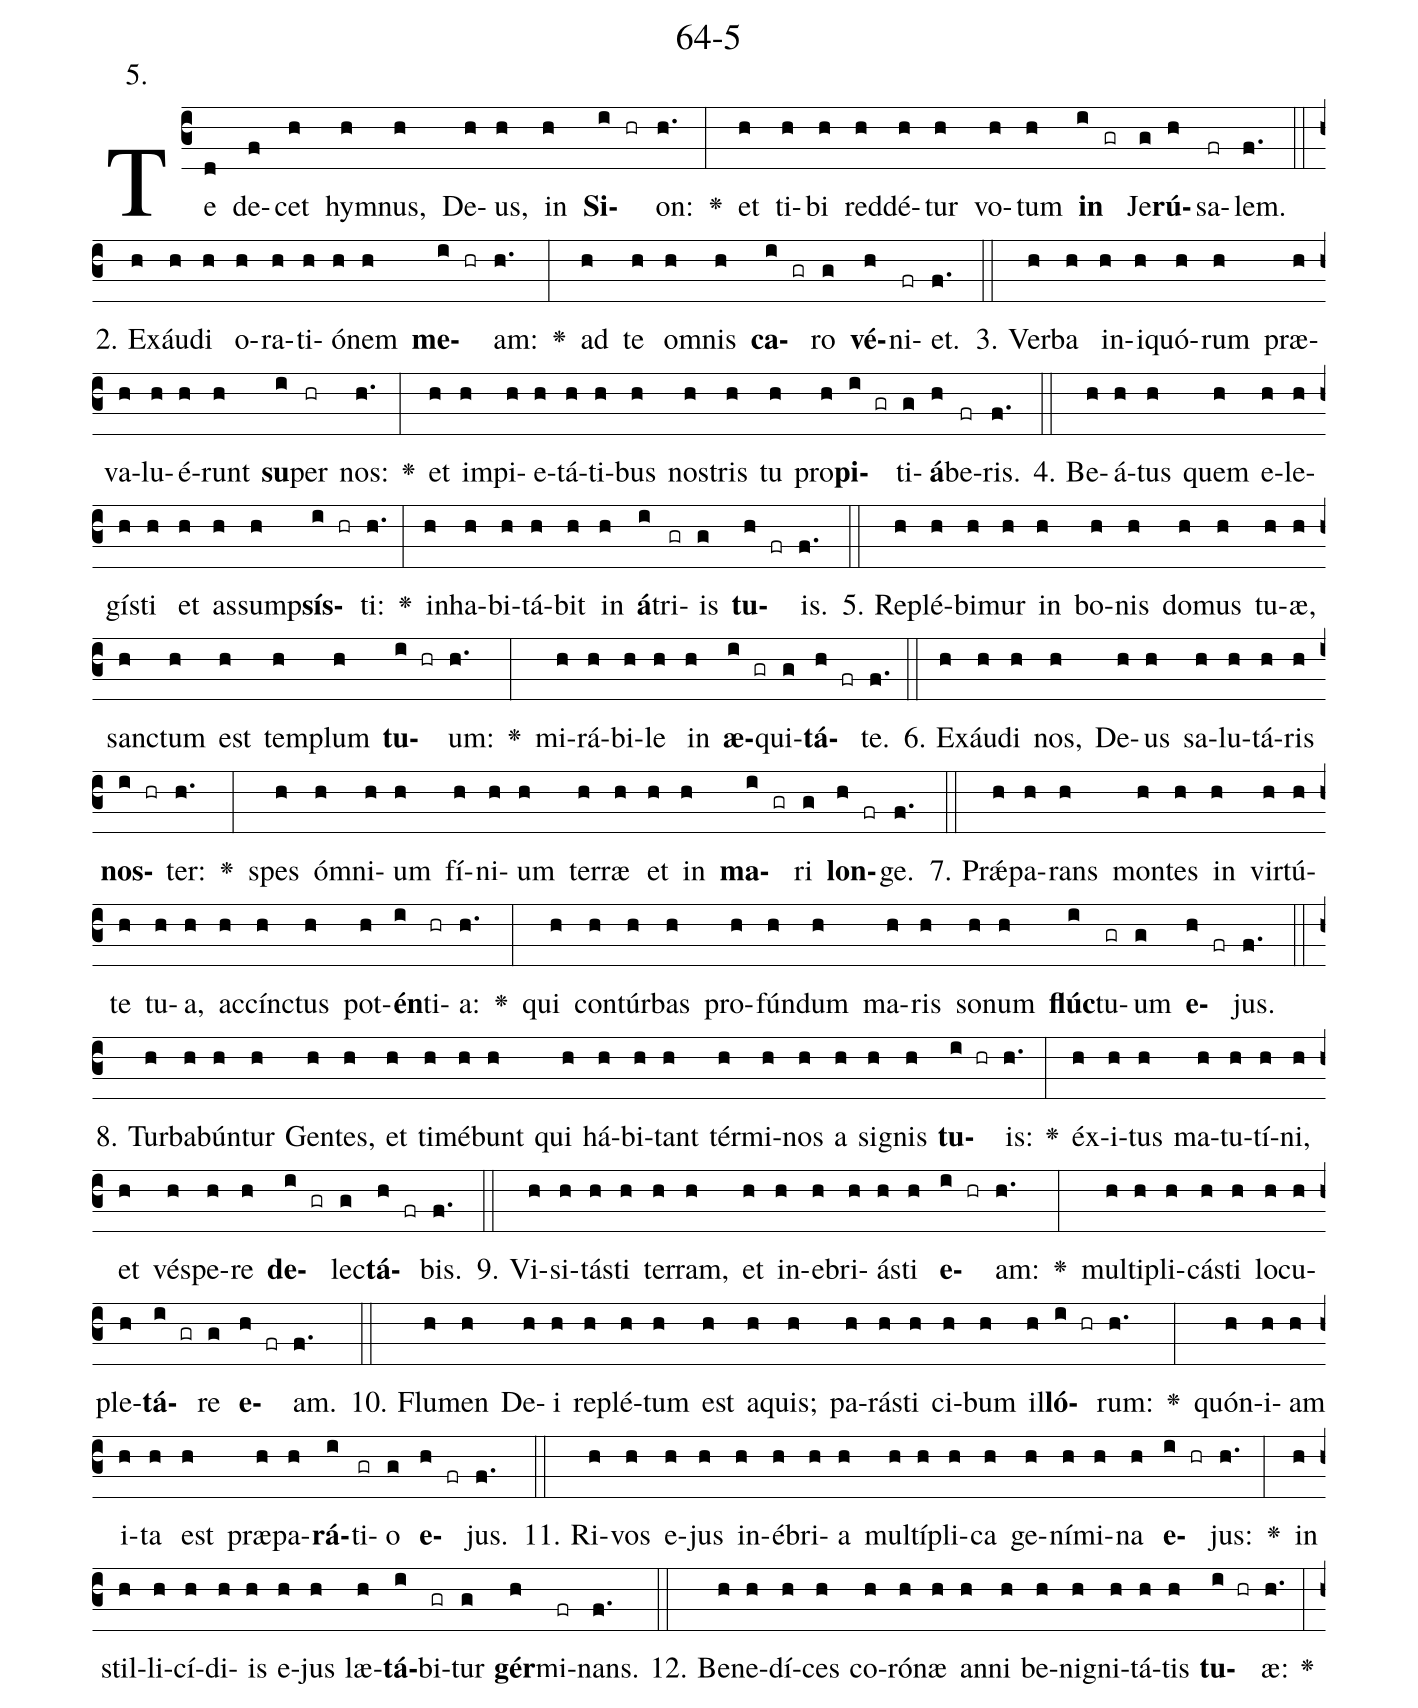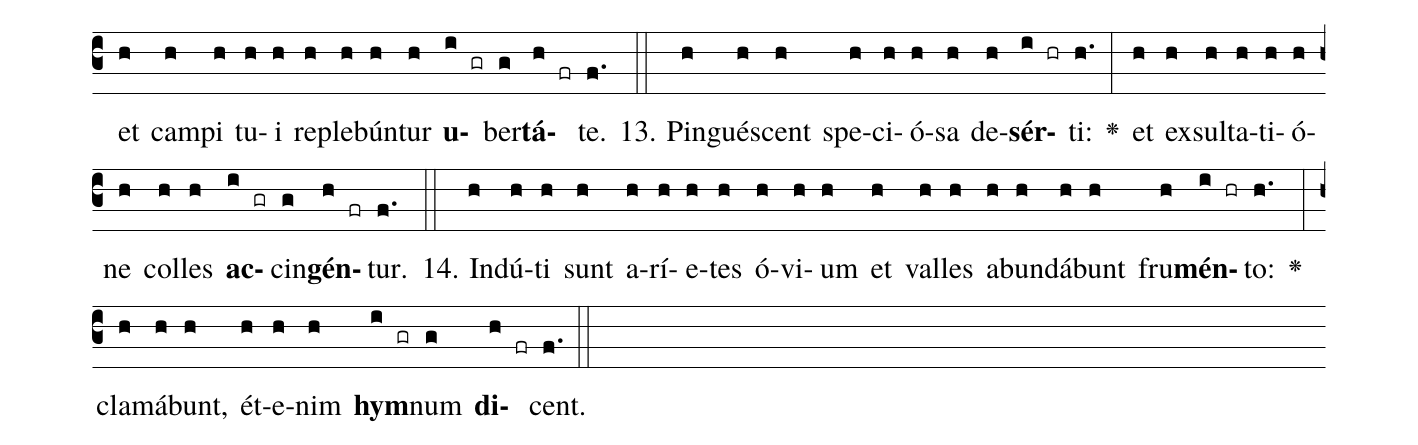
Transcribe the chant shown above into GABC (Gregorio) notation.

name: 64-5;
annotation: 5.;
%%
(c3)Te(d) de(f)cet(h) hym(h)nus,(h) De(h)us,(h) in(h) <b>Si</b>(i hr)on:(h.) <v>\greheightstar</v>(:) et(h) ti(h)bi(h) red(h)dé(h)tur(h) vo(h)tum(h) <b>in</b>(i gr) Je(g)<b>rú</b>(h)sa(fr)lem.(f.) (::)
2. Ex(h)áu(h)di(h) o(h)ra(h)ti(h)ó(h)nem(h) <b>me</b>(i hr)am:(h.) <v>\greheightstar</v>(:) ad(h) te(h) om(h)nis(h) <b>ca</b>(i gr)ro(g) <b>vé</b>(h)ni(fr)et.(f.) (::)
3. Ver(h)ba(h) in(h)i(h)quó(h)rum(h) præ(h)va(h)lu(h)é(h)runt(h) <b>su</b>(i)per(hr) nos:(h.) <v>\greheightstar</v>(:) et(h) im(h)pi(h)e(h)tá(h)ti(h)bus(h) nos(h)tris(h) tu(h) pro(h)<b>pi</b>(i gr)ti(g)<b>á</b>(h)be(fr)ris.(f.) (::)
4. Be(h)á(h)tus(h) quem(h) e(h)le(h)gís(h)ti(h) et(h) as(h)sump(h)<b>sís</b>(i hr)ti:(h.) <v>\greheightstar</v>(:) in(h)ha(h)bi(h)tá(h)bit(h) in(h) <b>á</b>(i)tri(gr)is(g) <b>tu</b>(h fr)is.(f.) (::)
5. Re(h)plé(h)bi(h)mur(h) in(h) bo(h)nis(h) do(h)mus(h) tu(h)æ,(h) sanc(h)tum(h) est(h) tem(h)plum(h) <b>tu</b>(i hr)um:(h.) <v>\greheightstar</v>(:) mi(h)rá(h)bi(h)le(h) in(h) <b>æ</b>(i gr)qui(g)<b>tá</b>(h fr)te.(f.) (::)
6. Ex(h)áu(h)di(h) nos,(h) De(h)us(h) sa(h)lu(h)tá(h)ris(h) <b>nos</b>(i hr)ter:(h.) <v>\greheightstar</v>(:) spes(h) óm(h)ni(h)um(h) fí(h)ni(h)um(h) ter(h)ræ(h) et(h) in(h) <b>ma</b>(i gr)ri(g) <b>lon</b>(h fr)ge.(f.) (::)
7. Prǽ(h)pa(h)rans(h) mon(h)tes(h) in(h) vir(h)tú(h)te(h) tu(h)a,(h) ac(h)cínc(h)tus(h) pot(h)<b>én</b>(i)ti(hr)a:(h.) <v>\greheightstar</v>(:) qui(h) con(h)túr(h)bas(h) pro(h)fún(h)dum(h) ma(h)ris(h) so(h)num(h) <b>flúc</b>(i)tu(gr)um(g) <b>e</b>(h fr)jus.(f.) (::)
8. Tur(h)ba(h)bún(h)tur(h) Gen(h)tes,(h) et(h) ti(h)mé(h)bunt(h) qui(h) há(h)bi(h)tant(h) tér(h)mi(h)nos(h) a(h) si(h)gnis(h) <b>tu</b>(i hr)is:(h.) <v>\greheightstar</v>(:) éx(h)i(h)tus(h) ma(h)tu(h)tí(h)ni,(h) et(h) vés(h)pe(h)re(h) <b>de</b>(i gr)lec(g)<b>tá</b>(h fr)bis.(f.) (::)
9. Vi(h)si(h)tás(h)ti(h) ter(h)ram,(h) et(h) in(h)e(h)bri(h)ás(h)ti(h) <b>e</b>(i hr)am:(h.) <v>\greheightstar</v>(:) mul(h)ti(h)pli(h)cás(h)ti(h) lo(h)cu(h)ple(h)<b>tá</b>(i gr)re(g) <b>e</b>(h fr)am.(f.) (::)
10. Flu(h)men(h) De(h)i(h) re(h)plé(h)tum(h) est(h) a(h)quis;(h) pa(h)rás(h)ti(h) ci(h)bum(h) il(h)<b>ló</b>(i hr)rum:(h.) <v>\greheightstar</v>(:) quón(h)i(h)am(h) i(h)ta(h) est(h) præ(h)pa(h)<b>rá</b>(i)ti(gr)o(g) <b>e</b>(h fr)jus.(f.) (::)
11. Ri(h)vos(h) e(h)jus(h) in(h)é(h)bri(h)a(h) mul(h)tí(h)pli(h)ca(h) ge(h)ní(h)mi(h)na(h) <b>e</b>(i hr)jus:(h.) <v>\greheightstar</v>(:) in(h) stil(h)li(h)cí(h)di(h)is(h) e(h)jus(h) læ(h)<b>tá</b>(i)bi(gr)tur(g) <b>gér</b>(h)mi(fr)nans.(f.) (::)
12. Be(h)ne(h)dí(h)ces(h) co(h)ró(h)næ(h) an(h)ni(h) be(h)ni(h)gni(h)tá(h)tis(h) <b>tu</b>(i hr)æ:(h.) <v>\greheightstar</v>(:) et(h) cam(h)pi(h) tu(h)i(h) re(h)ple(h)bún(h)tur(h) <b>u</b>(i gr)ber(g)<b>tá</b>(h fr)te.(f.) (::)
13. Pin(h)gué(h)scent(h) spe(h)ci(h)ó(h)sa(h) de(h)<b>sér</b>(i hr)ti:(h.) <v>\greheightstar</v>(:) et(h) ex(h)sul(h)ta(h)ti(h)ó(h)ne(h) col(h)les(h) <b>ac</b>(i gr)cin(g)<b>gén</b>(h fr)tur.(f.) (::)
14. Ind(h)ú(h)ti(h) sunt(h) a(h)rí(h)e(h)tes(h) ó(h)vi(h)um(h) et(h) val(h)les(h) ab(h)un(h)dá(h)bunt(h) fru(h)<b>mén</b>(i hr)to:(h.) <v>\greheightstar</v>(:) cla(h)má(h)bunt,(h) ét(h)e(h)nim(h) <b>hym</b>(i gr)num(g) <b>di</b>(h fr)cent.(f.) (::)
